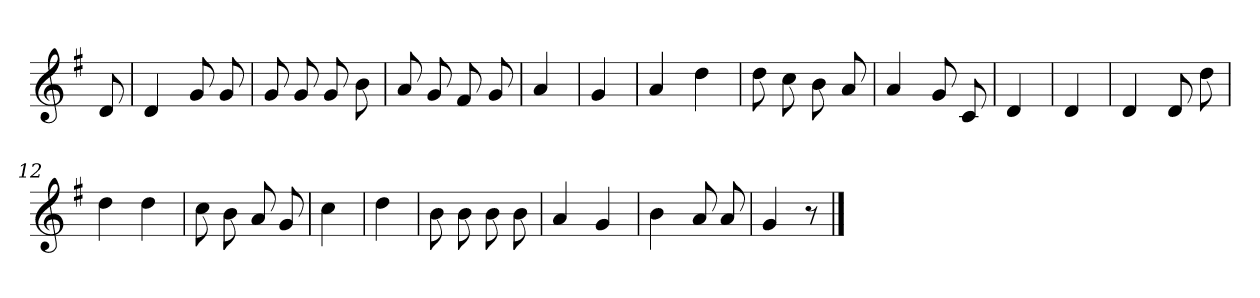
**kern
*part1
*staff1
*clefG2
*k[f#]
*G:
=
8d
=1
4d
8g
8g
=2
8g
8g
8g
8b
=3
8a
8g
8f#
8g
=4
4a
=5
4g
=6
4a
4dd
=7
8dd
8cc
8b
8a
=8
4a
8g
8c
=9
4d
=10
4d
=11
4d
8d
8dd
=12
4dd
4dd
=13
8cc
8b
8a
8g
=14
4cc
=15
4dd
=16
8b
8b
8b
8b
=17
4a
4g
=18
4b
8a
8a
=19
4g
8r
==
*-
